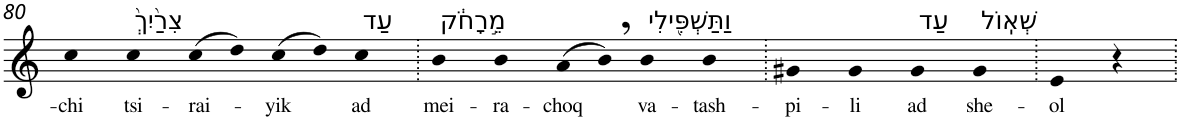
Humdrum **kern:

**kern	**text
*part1	*part1
*staff1	*staff1
*I"Piano	*
*I'Pno	*
!!LO:PB:g=z
*clefG2	*
*k[]	*
=80	=80
!	!LO:LY:b
4cc	-chi
!LO:TX:a:t=צִרַ֙יִךְ֙	!
!	!LO:LY:b
4cc	tsi-
!	!LO:LY:b
(8cc	-rai-
8dd)	.
!	!LO:LY:b
(8cc	-yik
8dd)	.
!LO:TX:a:t=עַד	!
!	!LO:LY:b
4cc	ad
=81.	=81.
!LO:TX:a:t=מֵ֣רָחֹ֔ק	!
!	!LO:LY:b
4b	mei-
!	!LO:LY:b
4b	-ra-
!	!LO:LY:b
(8a	-choq
8b,)	.
!LO:TX:a:t=וַתַּשְׁפִּ֖ילִי	!
!	!LO:LY:b
4b	va-
!	!LO:LY:b
4b	-tash-
=82.	=82.
!	!LO:LY:b
4g#X	-pi-
!	!LO:LY:b
4g#	-li
!LO:TX:a:t=עַד	!
!	!LO:LY:b
4g#	ad
!LO:TX:a:t=שְׁאֽוֹל	!
!	!LO:LY:b
4g#	she-
=83.	=83.
!	!LO:LY:b
4e	-ol
4r	.
=.	=.
*-	*-
